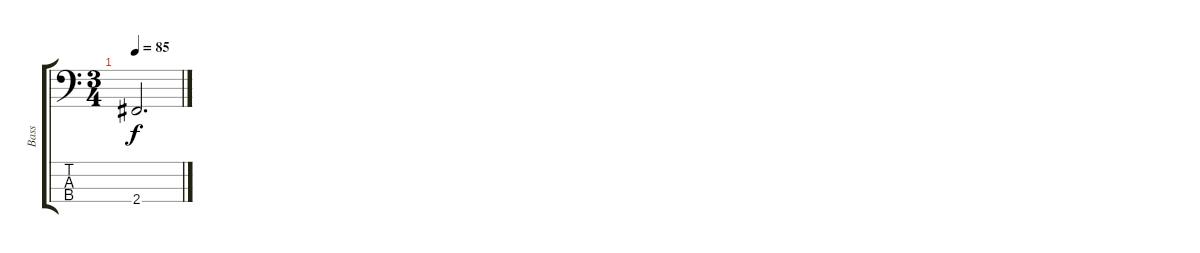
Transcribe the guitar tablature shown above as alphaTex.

\track ("Bass" "Bass") {instrument electricbassfinger}
\staff {score tabs}
\tuning (G2 D2 A1 E1) {hide}
\ts (3 4)
\tempo 85
\clef f4
\ks c
2.4{t}.2{d dy f}
